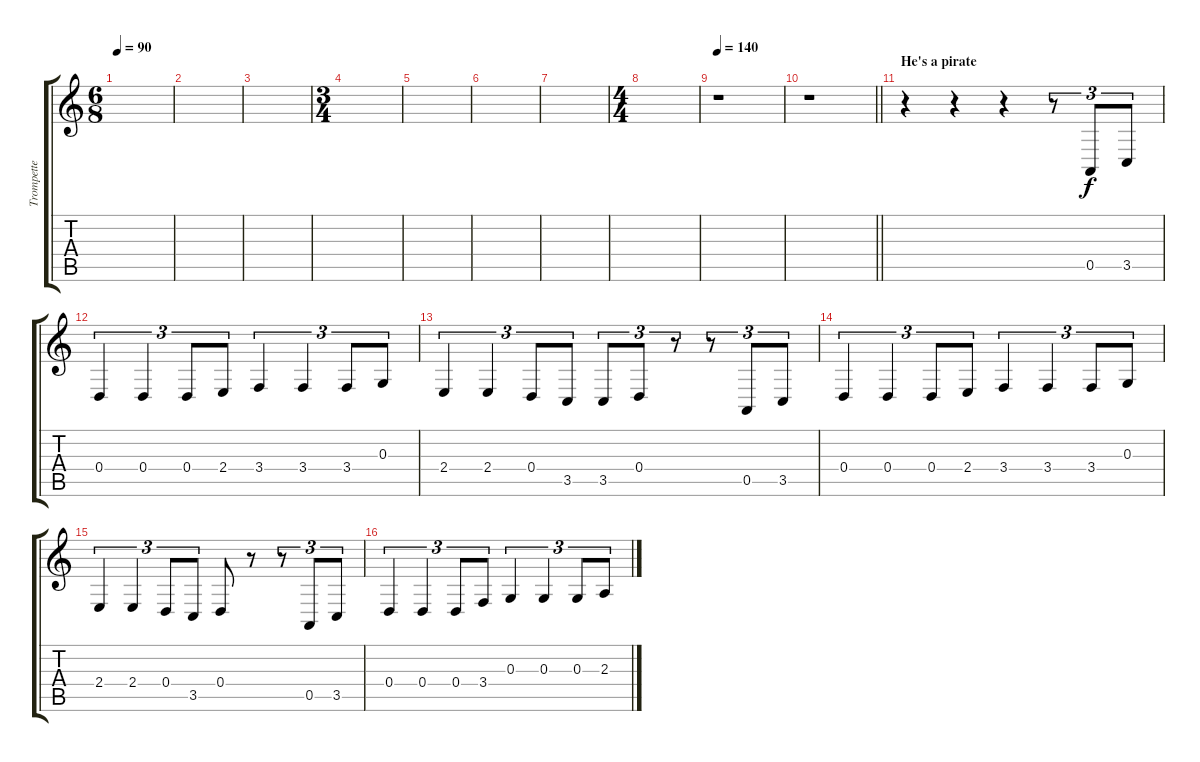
\track ("Trompette" "Trompette") {instrument trumpet}
\staff {score tabs}
\tuning (E4 B3 G3 D3 A2 E2) {hide}
\ts (6 8)
\tempo 90
\clef g2
\ks c
|
|
|
\ts (3 4)
|
|
|
|
\ts (4 4)
|
\tempo 140
r.1{volume 7} |
\barLineRight lightlight
r.1 |
\section ("" "He's a pirate")
r.4 r.4 r.4 r.8{tu (3 2)} 0.5.8{tu (3 2)} 3.5.8{tu (3 2)} |
0.4.4{tu (3 2)} 0.4.4{tu (3 2)} 0.4.8{tu (3 2)} 2.4.8{tu (3 2)} 3.4.4{tu (3 2)} 3.4.4{tu (3 2)} 3.4.8{tu (3 2)} 0.3.8{tu (3 2)} |
2.4.4{tu (3 2)} 2.4.4{tu (3 2)} 0.4.8{tu (3 2)} 3.5.8{tu (3 2)} 3.5.8{tu (3 2)} 0.4.8{tu (3 2)} r.8{tu (3 2)} r.8{tu (3 2)} 0.5.8{tu (3 2)} 3.5.8{tu (3 2)} |
0.4.4{tu (3 2)} 0.4.4{tu (3 2)} 0.4.8{tu (3 2)} 2.4.8{tu (3 2)} 3.4.4{tu (3 2)} 3.4.4{tu (3 2)} 3.4.8{tu (3 2)} 0.3.8{tu (3 2)} |
2.4.4{tu (3 2)} 2.4.4{tu (3 2)} 0.4.8{tu (3 2)} 3.5.8{tu (3 2)} 0.4.8 r.8 r.8{tu (3 2)} 0.5.8{tu (3 2)} 3.5.8{tu (3 2)} |
0.4.4{tu (3 2)} 0.4.4{tu (3 2)} 0.4.8{tu (3 2)} 3.4.8{tu (3 2)} 0.3.4{tu (3 2)} 0.3.4{tu (3 2)} 0.3.8{tu (3 2)} 2.3.8{tu (3 2)}
